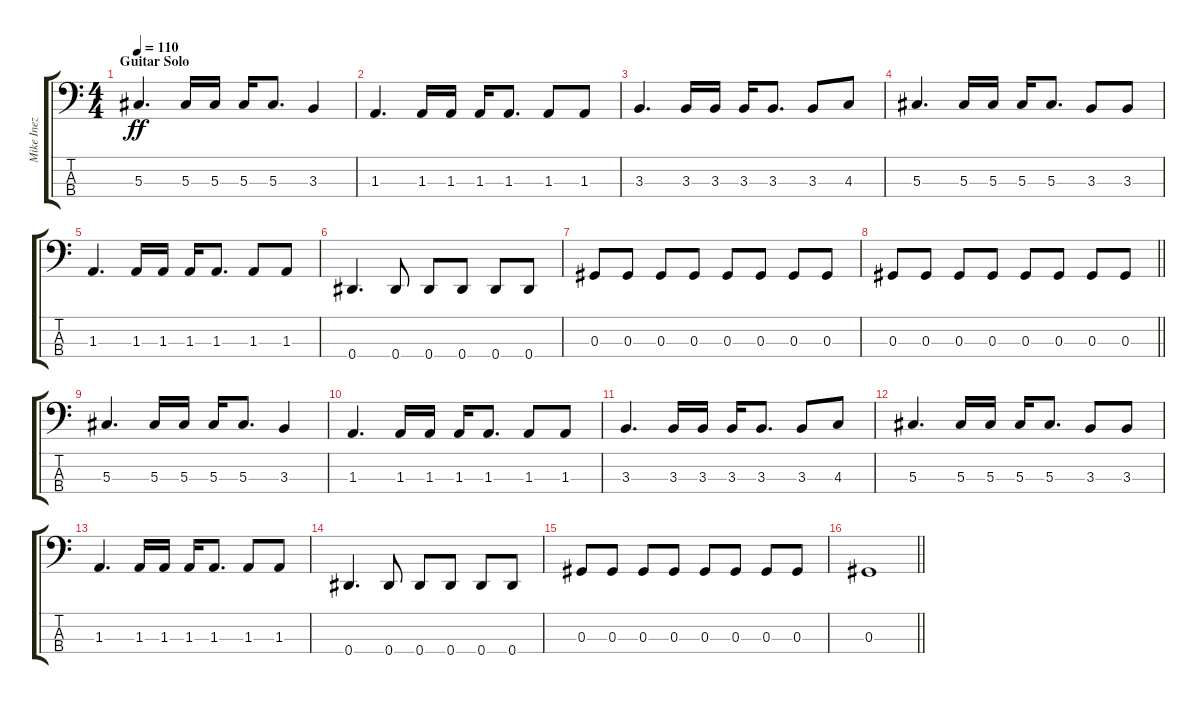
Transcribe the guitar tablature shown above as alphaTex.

\track ("Mike Inez" "Mike Inez") {instrument electricbassfinger}
\staff {score tabs}
\tuning (Gb2 Db2 Ab1 Eb1) {hide}
\ts (4 4)
\section ("" "Guitar Solo")
\tempo 110
\clef f4
\ks c
5.3.4{d dy ff} 5.3.16 5.3.16 5.3.16 5.3.8{d} 3.3.4 |
1.3.4{d} 1.3.16 1.3.16 1.3.16 1.3.8{d} 1.3.8 1.3.8 |
3.3.4{d} 3.3.16 3.3.16 3.3.16 3.3.8{d} 3.3.8 4.3.8 |
5.3.4{d} 5.3.16 5.3.16 5.3.16 5.3.8{d} 3.3.8 3.3.8 |
1.3.4{d} 1.3.16 1.3.16 1.3.16 1.3.8{d} 1.3.8 1.3.8 |
0.4.4{d} 0.4.8 0.4.8 0.4.8 0.4.8 0.4.8 |
0.3.8 0.3.8 0.3.8 0.3.8 0.3.8 0.3.8 0.3.8 0.3.8 |
\barLineRight lightlight
0.3.8 0.3.8 0.3.8 0.3.8 0.3.8 0.3.8 0.3.8 0.3.8 |
\section ("" "")
5.3.4{d} 5.3.16 5.3.16 5.3.16 5.3.8{d} 3.3.4 |
1.3.4{d} 1.3.16 1.3.16 1.3.16 1.3.8{d} 1.3.8 1.3.8 |
3.3.4{d} 3.3.16 3.3.16 3.3.16 3.3.8{d} 3.3.8 4.3.8 |
5.3.4{d} 5.3.16 5.3.16 5.3.16 5.3.8{d} 3.3.8 3.3.8 |
1.3.4{d} 1.3.16 1.3.16 1.3.16 1.3.8{d} 1.3.8 1.3.8 |
0.4.4{d} 0.4.8 0.4.8 0.4.8 0.4.8 0.4.8 |
0.3.8 0.3.8 0.3.8 0.3.8 0.3.8 0.3.8 0.3.8 0.3.8 |
\barLineRight lightlight
0.3.1
